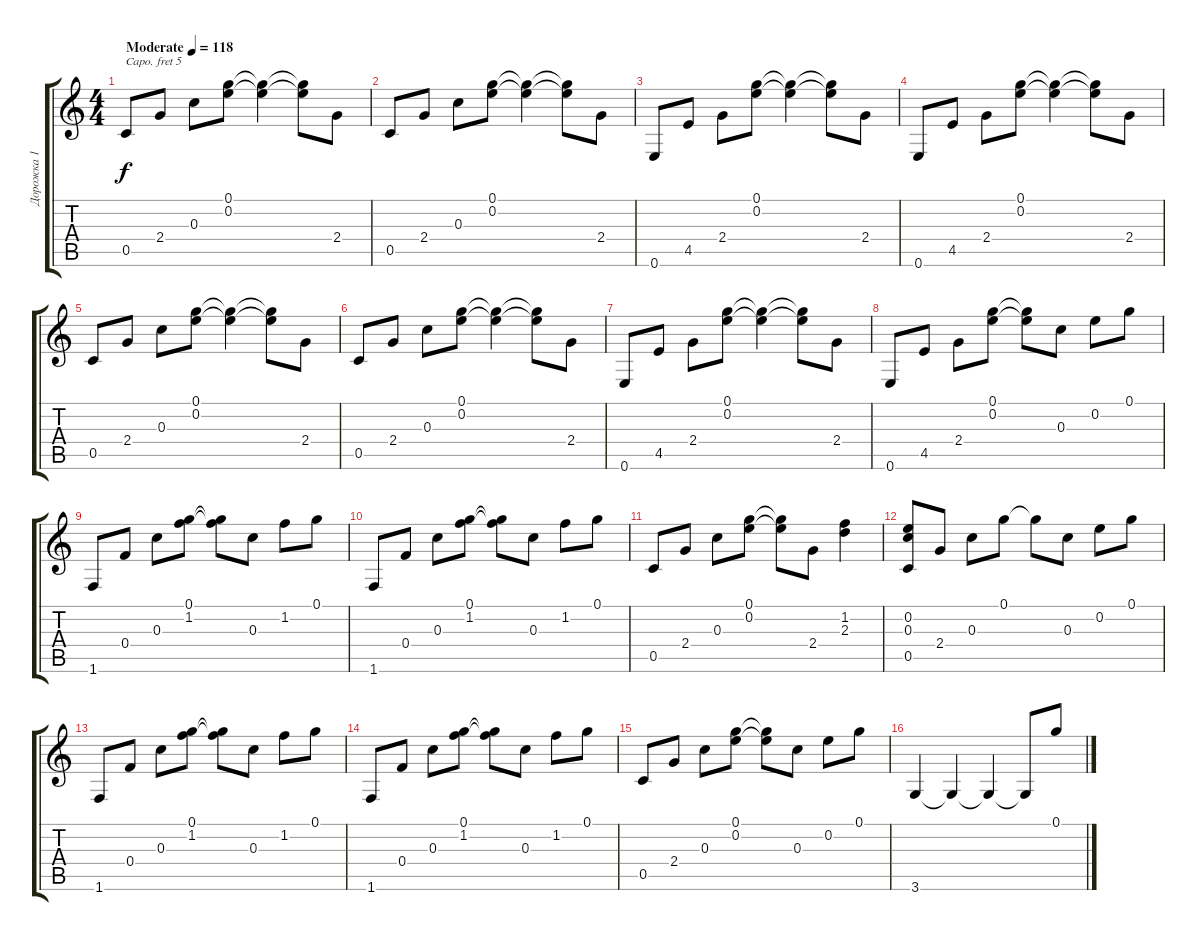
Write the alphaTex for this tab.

\track ("Дорожка 1" "Дорожка 1") {instrument acousticguitarsteel}
\staff {score tabs}
\capo 5
\tuning (D4 B3 G3 C3 G2 B1) {hide}
\ts (4 4)
\tempo (118 "Moderate")
\clef g2
\ks c
0.5.8{dy f instrument acousticguitarsteel} 2.4.8 0.3.8 (0.1 0.2).8 (0.1{t} 0.2{t}).4 (0.1{t} 0.2{t}).8 2.4.8 |
0.5.8 2.4.8 0.3.8 (0.1 0.2).8 (0.1{t} 0.2{t}).4 (0.1{t} 0.2{t}).8 2.4.8 |
0.6.8 4.5.8 2.4.8 (0.1 0.2).8 (0.1{t} 0.2{t}).4 (0.1{t} 0.2{t}).8 2.4.8 |
0.6.8 4.5.8 2.4.8 (0.1 0.2).8 (0.1{t} 0.2{t}).4 (0.1{t} 0.2{t}).8 2.4.8 |
0.5.8 2.4.8 0.3.8 (0.1 0.2).8 (0.1{t} 0.2{t}).4 (0.1{t} 0.2{t}).8 2.4.8 |
0.5.8 2.4.8 0.3.8 (0.1 0.2).8 (0.1{t} 0.2{t}).4 (0.1{t} 0.2{t}).8 2.4.8 |
0.6.8 4.5.8 2.4.8 (0.1 0.2).8 (0.1{t} 0.2{t}).4 (0.1{t} 0.2{t}).8 2.4.8 |
0.6.8 4.5.8 2.4.8 (0.1 0.2).8 (0.1{t} 0.2{t}).8 0.3.8 0.2.8 0.1.8 |
1.6.8 0.4.8 0.3.8 (0.1 1.2).8 (0.1{t} 1.2{t}).8 0.3.8 1.2.8 0.1.8 |
1.6.8 0.4.8 0.3.8 (0.1 1.2).8 (0.1{t} 1.2{t}).8 0.3.8 1.2.8 0.1.8 |
0.5.8 2.4.8 0.3.8 (0.1 0.2).8 (0.1{t} 0.2{t}).8 2.4.8 (1.2 2.3).4 |
(0.2 0.3 0.5).8 2.4.8 0.3.8 0.1.8 0.1{t}.8 0.3.8 0.2.8 0.1.8 |
1.6.8 0.4.8 0.3.8 (0.1 1.2).8 (0.1{t} 1.2{t}).8 0.3.8 1.2.8 0.1.8 |
1.6.8 0.4.8 0.3.8 (0.1 1.2).8 (0.1{t} 1.2{t}).8 0.3.8 1.2.8 0.1.8 |
0.5.8 2.4.8 0.3.8 (0.1 0.2).8 (0.1{t} 0.2{t}).8 0.3.8 0.2.8 0.1.8 |
3.6.4 3.6{t}.4 3.6{t}.4 3.6{t}.8 0.1.8
